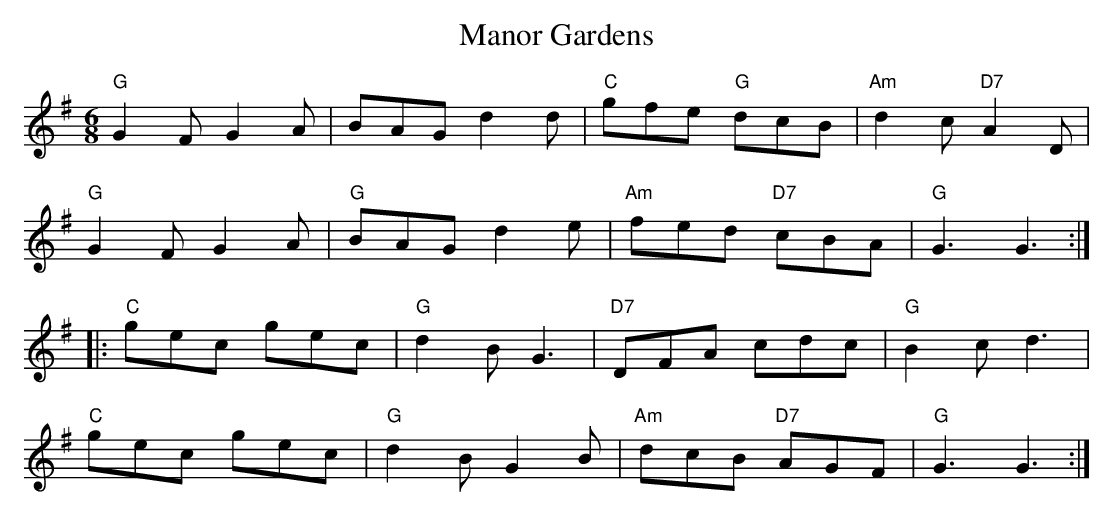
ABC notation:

X:1
T:Manor Gardens
M:6/8
K:G
"G"G2F G2A|BAG d2d|"C"gfe "G"dcB|"Am"d2c "D7"A2D|
"G"G2F G2A|"G"BAG d2e|"Am"fed "D7"cBA|"G"G3 G3:|
|:"C"gec gec|"G"d2B G3|"D7"DFA cdc|"G"B2c d3|
"C"gec gec|"G"d2B G2B|"Am"dcB "D7"AGF|"G"G3 G3:|
